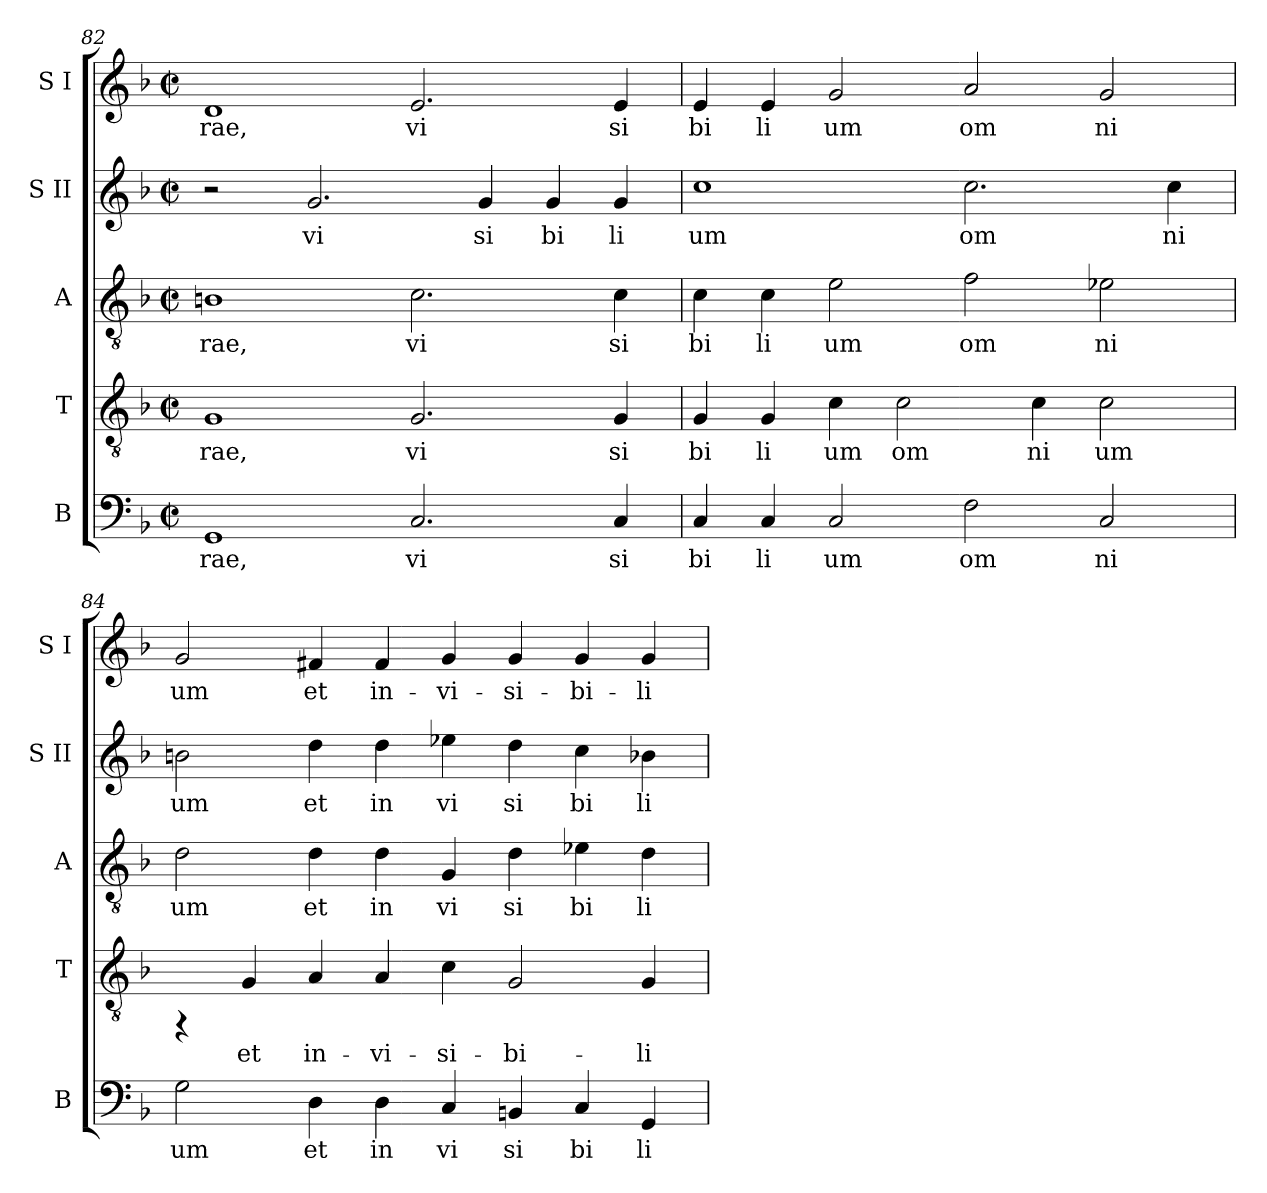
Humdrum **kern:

**kern	**text	**kern	**text	**kern	**text	**kern	**text	**kern	**text
*part5	*part5	*part4	*part4	*part3	*part3	*part2	*part2	*part1	*part1
*staff5	*staff5	*staff4	*staff4	*staff3	*staff3	*staff2	*staff2	*staff1	*staff1
*I"B	*	*I"T	*	*I"A	*	*I"S II	*	*I"S I	*
*I'B	*	*I'T	*	*I'A	*	*I'S II	*	*I'S I	*
*clefF4	*	*clefGv2	*	*clefGv2	*	*clefG2	*	*clefG2	*
*k[b-]	*	*k[b-]	*	*k[b-]	*	*k[b-]	*	*k[b-]	*
*F:	*	*F:	*	*F:	*	*F:	*	*F:	*
*M2/2	*	*M2/2	*	*M2/2	*	*M2/2	*	*M2/2	*
*met(c|)	*	*met(c|)	*	*met(c|)	*	*met(c|)	*	*met(c|)	*
=82	=82	=82	=82	=82	=82	=82	=82	=82	=82
!	!LO:LY:b:cj	!	!LO:LY:b:cj	!	!LO:LY:b:cj	!	!	!	!LO:LY:b:cj
1GG	rae,	1G	rae,	1Bn	rae,	2r	.	1d	rae,
!	!	!	!	!	!	!	!LO:LY:b:cj	!	!
.	.	.	.	.	.	2.g/	vi	.	.
!	!LO:LY:b:cj	!	!LO:LY:b:cj	!	!LO:LY:b:cj	!	!	!	!LO:LY:b:cj
2.C/	vi	2.G/	vi	2.c\	vi	.	.	2.e/	vi
!	!	!	!	!	!	!	!LO:LY:b:cj	!	!
.	.	.	.	.	.	4g/	si	.	.
!	!	!	!	!	!	!	!LO:LY:b:cj	!	!
.	.	.	.	.	.	4g/	bi	.	.
!	!LO:LY:b:cj	!	!LO:LY:b:cj	!	!LO:LY:b:cj	!	!LO:LY:b:cj	!	!LO:LY:b:cj
4C/	si	4G/	si	4c\	si	4g/	li	4e/	si
=83	=83	=83	=83	=83	=83	=83	=83	=83	=83
!	!LO:LY:b:cj	!	!LO:LY:b:cj	!	!LO:LY:b:cj	!	!LO:LY:b:cj	!	!LO:LY:b:cj
4C/	bi	4G/	bi	4c\	bi	1cc	um	4e/	bi
!	!LO:LY:b:cj	!	!LO:LY:b:cj	!	!LO:LY:b:cj	!	!	!	!LO:LY:b:cj
4C/	li	4G/	li	4c\	li	.	.	4e/	li
!	!LO:LY:b:cj	!	!LO:LY:b:cj	!	!LO:LY:b:cj	!	!	!	!LO:LY:b:cj
2C/	um	4c\	um	2e\	um	.	.	2g/	um
!	!	!	!LO:LY:b:cj	!	!	!	!	!	!
.	.	2c\	om	.	.	.	.	.	.
!	!LO:LY:b:cj	!	!	!	!LO:LY:b:cj	!	!LO:LY:b:cj	!	!LO:LY:b:cj
2F\	om	.	.	2f\	om	2.cc\	om	2a/	om
!	!	!	!LO:LY:b:cj	!	!	!	!	!	!
.	.	4c\	ni	.	.	.	.	.	.
!	!LO:LY:b:cj	!	!LO:LY:b:cj	!	!LO:LY:b:cj	!	!	!	!LO:LY:b:cj
2C/	ni	2c\	um	2e-X\	ni	.	.	2g/	ni
!	!	!	!	!	!	!	!LO:LY:b:cj	!	!
.	.	.	.	.	.	4cc\	ni	.	.
!!LO:LB:g=z
=84	=84	=84	=84	=84	=84	=84	=84	=84	=84
!	!LO:LY:b:cj	!	!	!	!LO:LY:b:cj	!	!LO:LY:b:cj	!	!LO:LY:b:cj
2G\	um	4rFF	.	2d\	um	2bn\	um	2g/	um
!	!	!	!LO:LY:b:cj	!	!	!	!	!	!
.	.	4G/	et	.	.	.	.	.	.
!	!LO:LY:b:cj	!	!LO:LY:b:cj	!	!LO:LY:b:cj	!	!LO:LY:b:cj	!	!LO:LY:b:cj
4D\	et	4A/	in-	4d\	et	4dd\	et	4f#X/	et
!	!LO:LY:b:cj	!	!LO:LY:b:cj	!	!LO:LY:b:cj	!	!LO:LY:b:cj	!	!LO:LY:b:cj
4D\	in	4A/	-vi-	4d\	in	4dd\	in	4f#/	in-
!	!LO:LY:b:cj	!	!LO:LY:b:cj	!	!LO:LY:b:cj	!	!LO:LY:b:cj	!	!LO:LY:b:cj
4C/	vi	4c\	-si-	4G/	vi	4ee-X\	vi	4g/	-vi-
!	!LO:LY:b:cj	!	!LO:LY:b:cj	!	!LO:LY:b:cj	!	!LO:LY:b:cj	!	!LO:LY:b:cj
4BBn/	si	2G/	-bi-	4d\	si	4dd\	si	4g/	-si-
!	!LO:LY:b:cj	!	!	!	!LO:LY:b:cj	!	!LO:LY:b:cj	!	!LO:LY:b:cj
4C/	bi	.	.	4e-X\	bi	4cc\	bi	4g/	-bi-
!	!LO:LY:b:cj	!	!LO:LY:b:cj	!	!LO:LY:b:cj	!	!LO:LY:b:cj	!	!LO:LY:b:cj
4GG/	li	4G/	-li-	4d\	li	4b-X\	li	4g/	-li-
=	=	=	=	=	=	=	=	=	=
*-	*-	*-	*-	*-	*-	*-	*-	*-	*-
